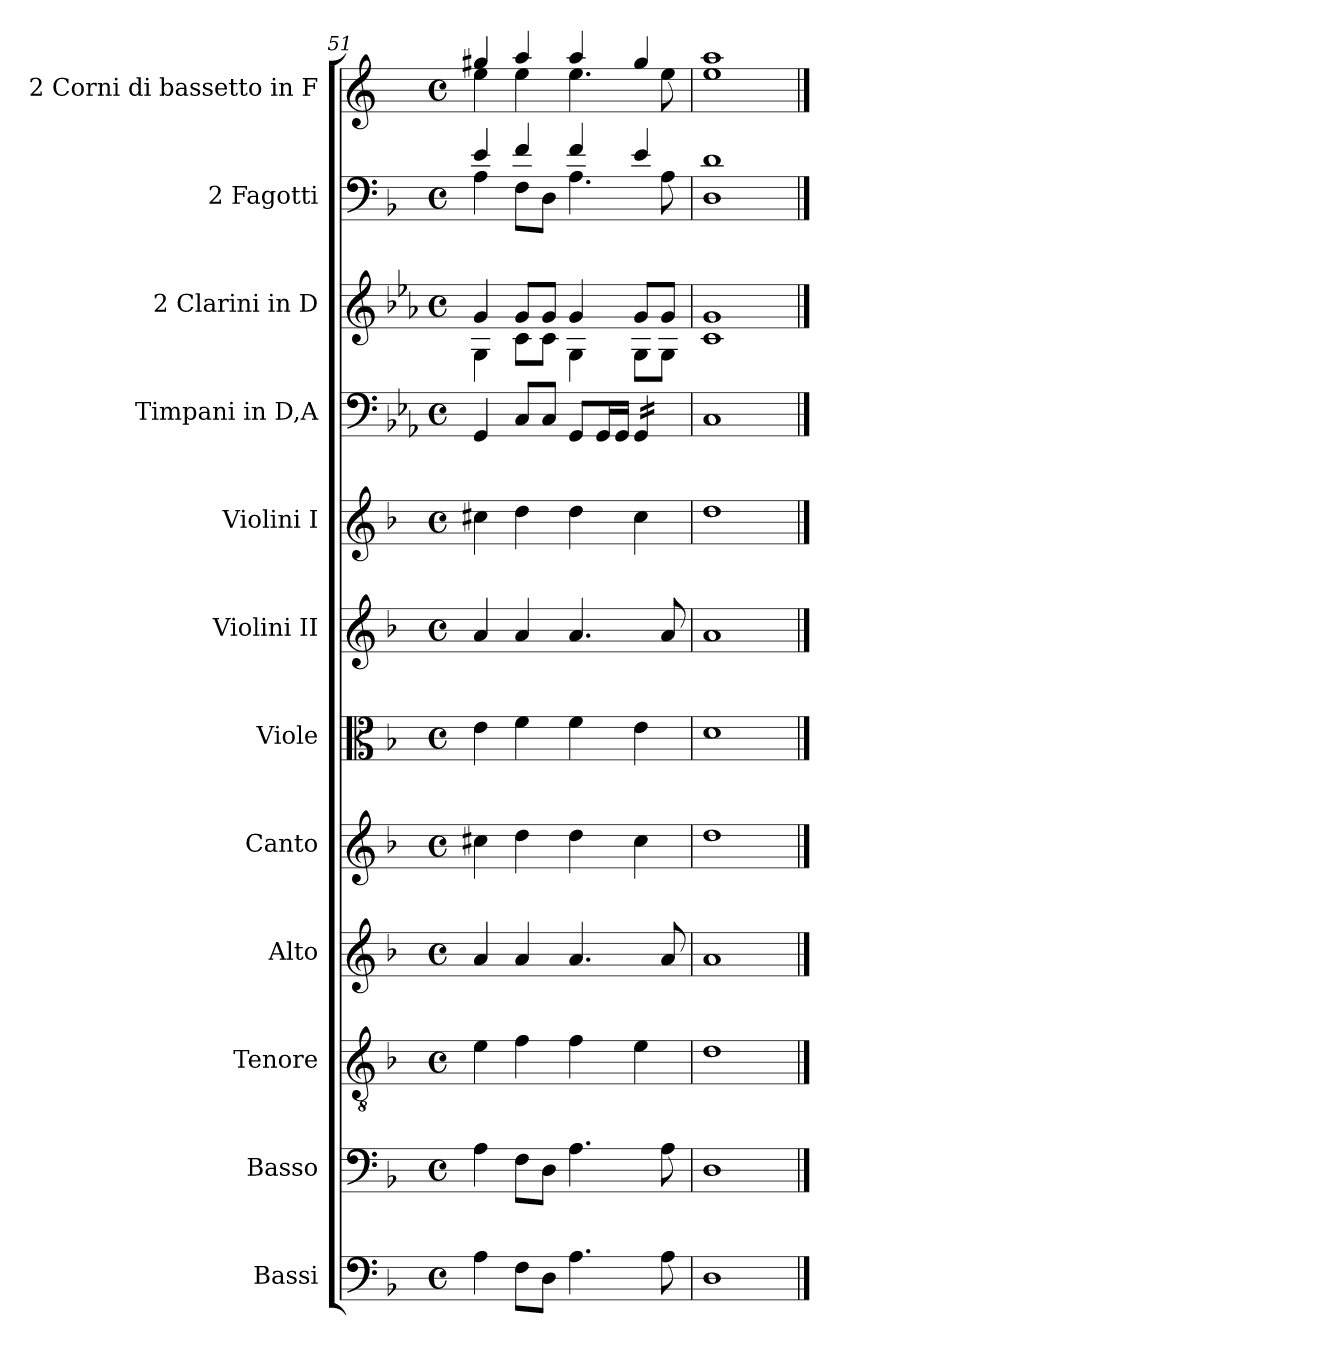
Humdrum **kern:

**kern	**kern	**kern	**kern	**kern	**kern	**kern	**kern	**kern	**kern	**kern	**kern
*part12	*part11	*part10	*part9	*part8	*part7	*part6	*part5	*part4	*part3	*part2	*part1
*staff12	*staff11	*staff10	*staff9	*staff8	*staff7	*staff6	*staff5	*staff4	*staff3	*staff2	*staff1
*I"Bassi	*I"Basso	*I"Tenore	*I"Alto	*I"Canto	*I"Viole	*I"Violini II	*I"Violini I	*I"Timpani in D,A	*I"2 Clarini in D	*I"2 Fagotti	*I"2 Corni di bassetto in F
*	*	*	*	*	*	*I'Vln	*I'Vln	*I'Timp	*	*	*
*clefF4	*clefF4	*clefGv2	*clefG2	*clefG2	*clefC3	*clefG2	*clefG2	*clefF4	*clefG2	*clefF4	*clefG2
*ITrd7c12	*	*	*	*	*	*	*	*ITrd-1c-2	*ITrd-1c-2	*	*ITrd4c7
*k[b-]	*k[b-]	*k[b-]	*k[b-]	*k[b-]	*k[b-]	*k[b-]	*k[b-]	*k[b-]	*k[b-]	*k[b-]	*k[b-]
*M4/4	*M4/4	*M4/4	*M4/4	*M4/4	*M4/4	*M4/4	*M4/4	*M4/4	*M4/4	*M4/4	*M4/4
*met(c)	*met(c)	*met(c)	*met(c)	*met(c)	*met(c)	*met(c)	*met(c)	*met(c)	*met(c)	*met(c)	*met(c)
=51	=51	=51	=51	=51	=51	=51	=51	=51	=51	=51	=51
*	*	*	*	*	*	*	*	*	*^	*^	*^
4AA\	4A\	4e\	4a/	4cc#X\	4e\	4a/	4cc#X\	4AA/	4a/	4A\	4e/	4A\	4cc#X/	4a\
8FF\L	8F\L	4f\	4a/	4dd\	4f\	4a/	4dd\	8D/L	8a/L	8d\L	4f/	8F\L	4dd/	4a\
8DD\J	8D\J	.	.	.	.	.	.	8D/J	8a/J	8d\J	.	8D\J	.	.
4.AA\	4.A\	4f\	4.a/	4dd\	4f\	4.a/	4dd\	8AA/L	4a/	4A\	4f/	4.A\	4dd/	4.a\
.	.	.	.	.	.	.	.	16AA/L	.	.	.	.	.	.
.	.	.	.	.	.	.	.	16AA/JJ	.	.	.	.	.	.
*	*	*	*	*	*	*	*	*tremolo	*	*	*	*	*	*
.	.	4e\	.	4cc#\	4e\	.	4cc#\	16AA/LL	8a/L	8A\L	4e/	.	4cc#/	.
.	.	.	.	.	.	.	.	16AA/	.	.	.	.	.	.
8AA\	8A\	.	8a/	.	.	8a/	.	16AA/	8a/J	8A\J	.	8A\	.	8a\
.	.	.	.	.	.	.	.	16AA/JJ	.	.	.	.	.	.
*	*	*	*	*	*	*	*	*Xtremolo	*	*	*	*	*	*
=52	=52	=52	=52	=52	=52	=52	=52	=52	=52	=52	=52	=52	=52	=52
1DD	1D	1d	1a	1dd	1d	1a	1dd	1D	1a	1d	1d	1D	1dd	1a
*	*	*	*	*	*	*	*	*	*v	*v	*	*	*v	*v
*	*	*	*	*	*	*	*	*	*	*v	*v	*
==	==	==	==	==	==	==	==	==	==	==	==
*-	*-	*-	*-	*-	*-	*-	*-	*-	*-	*-	*-
